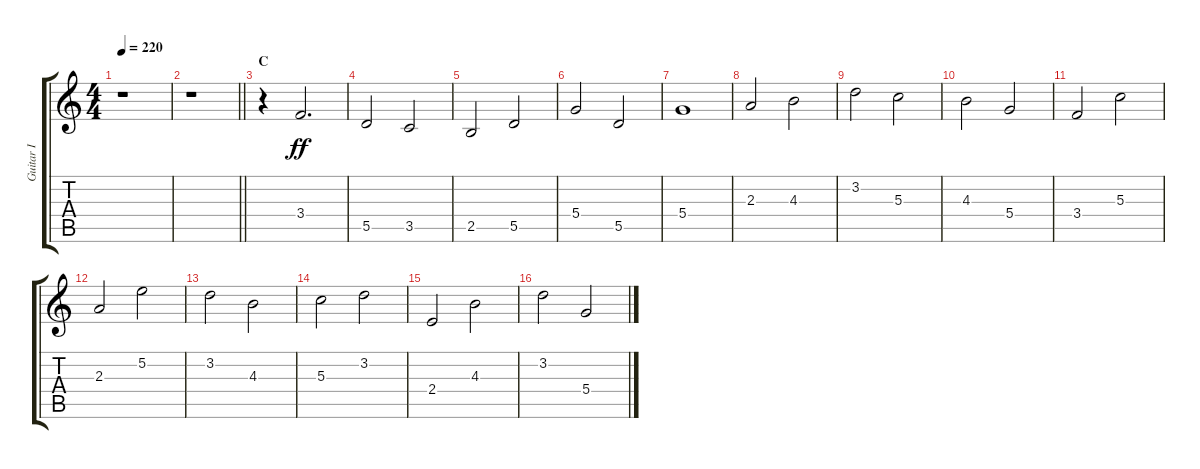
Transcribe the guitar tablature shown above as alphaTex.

\track ("Guitar I" "Guitar I") {instrument electricguitarclean}
\staff {score tabs}
\tuning (E4 B3 G3 D3 A2 E2) {hide}
\ts (4 4)
\tempo 220
\clef g2
\ks c
r.1{dy f} |
\barLineRight lightlight
r.1 |
\section ("" "C")
r.4{instrument overdrivenguitar} 3.4.2{d dy ff} |
5.5.2 3.5.2 |
2.5.2 5.5.2 |
5.4.2 5.5.2 |
5.4.1 |
2.3.2 4.3.2 |
3.2.2 5.3.2 |
4.3.2 5.4.2 |
3.4.2 5.3.2 |
2.3.2 5.2.2 |
3.2.2 4.3.2 |
5.3.2 3.2.2 |
2.4.2 4.3.2 |
3.2.2 5.4.2
